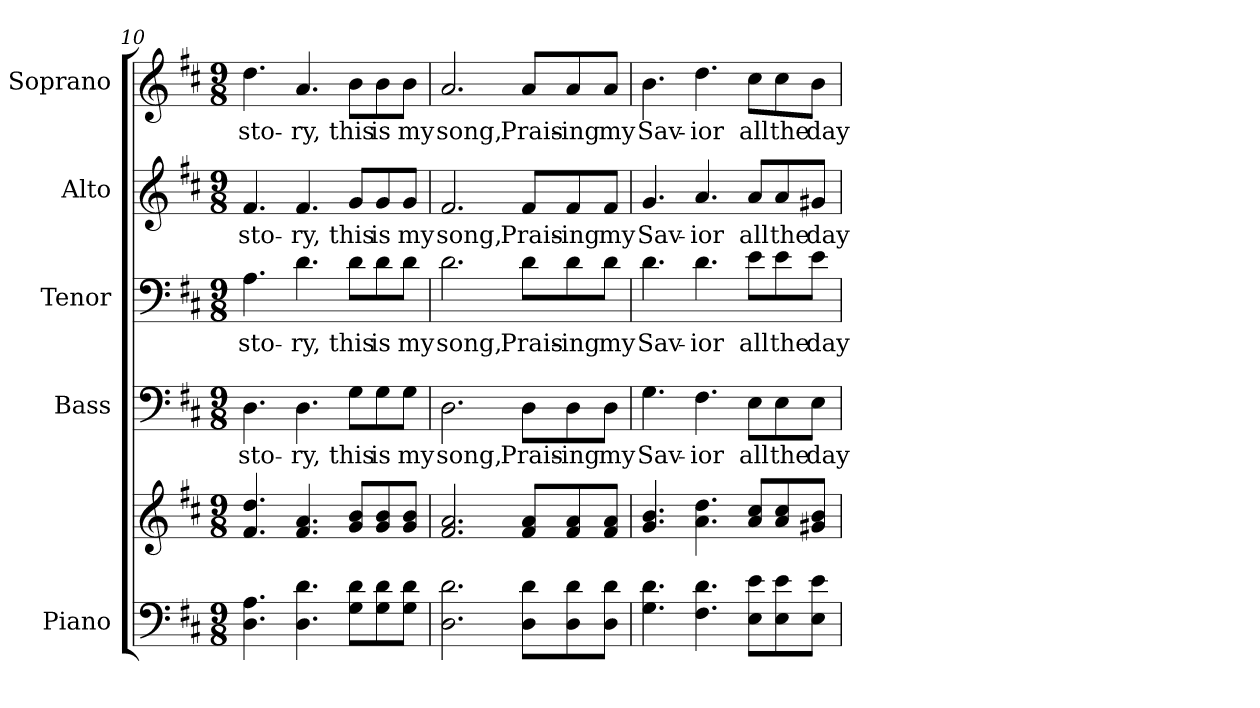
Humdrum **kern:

**kern	**kern	**kern	**text	**kern	**text	**kern	**text	**kern	**text
*part5	*part5	*part4	*part4	*part3	*part3	*part2	*part2	*part1	*part1
*staff6	*staff5	*staff4	*staff4	*staff3	*staff3	*staff2	*staff2	*staff1	*staff1
*I"Piano	*	*I"Bass	*	*I"Tenor	*	*I"Alto	*	*I"Soprano	*
*I'Pno.	*	*I'B.	*	*I'T.	*	*I'A.	*	*I'S.	*
*clefF4	*clefG2	*clefF4	*	*clefF4	*	*clefG2	*	*clefG2	*
*k[f#c#]	*k[f#c#]	*k[f#c#]	*	*k[f#c#]	*	*k[f#c#]	*	*k[f#c#]	*
*D:	*D:	*D:	*	*D:	*	*D:	*	*D:	*
*M9/8	*M9/8	*M9/8	*	*M9/8	*	*M9/8	*	*M9/8	*
=10	=10	=10	=10	=10	=10	=10	=10	=10	=10
!	!	!	!LO:LY:b:color=#000000	!	!	!	!	!	!
!	!	!	!	!	!LO:LY:b:color=#000000	!	!	!	!
!	!	!	!	!	!	!	!LO:LY:b:color=#000000	!	!
!	!	!	!	!	!	!	!	!	!LO:LY:b:color=#000000
4.Di\ 4.Ai	4.f#i/ 4.ddi	4.Di\	sto-	4.Ai\	sto-	4.f#i/	sto-	4.ddi\	sto-
!	!	!	!LO:LY:b:color=#000000	!	!	!	!	!	!
!	!	!	!	!	!LO:LY:b:color=#000000	!	!	!	!
!	!	!	!	!	!	!	!LO:LY:b:color=#000000	!	!
!	!	!	!	!	!	!	!	!	!LO:LY:b:color=#000000
4.Di\ 4.di	4.f#i/ 4.ai	4.Di\	-ry,	4.di\	-ry,	4.f#i/	-ry,	4.ai/	-ry,
!	!	!	!LO:LY:b:color=#000000	!	!	!	!	!	!
!	!	!	!	!	!LO:LY:b:color=#000000	!	!	!	!
!	!	!	!	!	!	!	!LO:LY:b:color=#000000	!	!
!	!	!	!	!	!	!	!	!	!LO:LY:b:color=#000000
8Gi\ 8di\L	8gi/ 8bi/L	8Gi\L	this	8di\L	this	8gi/L	this	8bi\L	this
!	!	!	!LO:LY:b:color=#000000	!	!	!	!	!	!
!	!	!	!	!	!LO:LY:b:color=#000000	!	!	!	!
!	!	!	!	!	!	!	!LO:LY:b:color=#000000	!	!
!	!	!	!	!	!	!	!	!	!LO:LY:b:color=#000000
8Gi\ 8di\	8gi/ 8bi/	8Gi\	is	8di\	is	8gi/	is	8bi\	is
!	!	!	!LO:LY:b:color=#000000	!	!	!	!	!	!
!	!	!	!	!	!LO:LY:b:color=#000000	!	!	!	!
!	!	!	!	!	!	!	!LO:LY:b:color=#000000	!	!
!	!	!	!	!	!	!	!	!	!LO:LY:b:color=#000000
8Gi\ 8di\J	8gi/ 8bi/J	8Gi\J	my	8di\J	my	8gi/J	my	8bi\J	my
!!LO:PB:g=z
=11	=11	=11	=11	=11	=11	=11	=11	=11	=11
!	!	!	!LO:LY:b:color=#000000	!	!	!	!	!	!
!	!	!	!	!	!LO:LY:b:color=#000000	!	!	!	!
!	!	!	!	!	!	!	!LO:LY:b:color=#000000	!	!
!	!	!	!	!	!	!	!	!	!LO:LY:b:color=#000000
2.Di\ 2.di	2.f#i/ 2.ai	2.Di\	song,	2.di\	song,	2.f#i/	song,	2.ai/	song,
!	!	!	!LO:LY:b:color=#000000	!	!	!	!	!	!
!	!	!	!	!	!LO:LY:b:color=#000000	!	!	!	!
!	!	!	!	!	!	!	!LO:LY:b:color=#000000	!	!
!	!	!	!	!	!	!	!	!	!LO:LY:b:color=#000000
8Di\ 8di\L	8f#i/ 8ai/L	8Di\L	Prais-	8di\L	Prais-	8f#i/L	Prais-	8ai/L	Prais-
!	!	!	!LO:LY:b:color=#000000	!	!	!	!	!	!
!	!	!	!	!	!LO:LY:b:color=#000000	!	!	!	!
!	!	!	!	!	!	!	!LO:LY:b:color=#000000	!	!
!	!	!	!	!	!	!	!	!	!LO:LY:b:color=#000000
8Di\ 8di\	8f#i/ 8ai/	8Di\	-ing	8di\	-ing	8f#i/	-ing	8ai/	-ing
!	!	!	!LO:LY:b:color=#000000	!	!	!	!	!	!
!	!	!	!	!	!LO:LY:b:color=#000000	!	!	!	!
!	!	!	!	!	!	!	!LO:LY:b:color=#000000	!	!
!	!	!	!	!	!	!	!	!	!LO:LY:b:color=#000000
8Di\ 8di\J	8f#i/ 8ai/J	8Di\J	my	8di\J	my	8f#i/J	my	8ai/J	my
=12	=12	=12	=12	=12	=12	=12	=12	=12	=12
!	!	!	!LO:LY:b:color=#000000	!	!	!	!	!	!
!	!	!	!	!	!LO:LY:b:color=#000000	!	!	!	!
!	!	!	!	!	!	!	!LO:LY:b:color=#000000	!	!
!	!	!	!	!	!	!	!	!	!LO:LY:b:color=#000000
4.Gi\ 4.di	4.gi/ 4.bi	4.Gi\	Sav-	4.di\	Sav-	4.gi/	Sav-	4.bi\	Sav-
!	!	!	!LO:LY:b:color=#000000	!	!	!	!	!	!
!	!	!	!	!	!LO:LY:b:color=#000000	!	!	!	!
!	!	!	!	!	!	!	!LO:LY:b:color=#000000	!	!
!	!	!	!	!	!	!	!	!	!LO:LY:b:color=#000000
4.F#i\ 4.di	4.ai\ 4.ddi	4.F#i\	-ior	4.di\	-ior	4.ai/	-ior	4.ddi\	-ior
!	!	!	!LO:LY:b:color=#000000	!	!	!	!	!	!
!	!	!	!	!	!LO:LY:b:color=#000000	!	!	!	!
!	!	!	!	!	!	!	!LO:LY:b:color=#000000	!	!
!	!	!	!	!	!	!	!	!	!LO:LY:b:color=#000000
8Ei\ 8ei\L	8ai/ 8cc#i/L	8Ei\L	all	8ei\L	all	8ai/L	all	8cc#i\L	all
!	!	!	!LO:LY:b:color=#000000	!	!	!	!	!	!
!	!	!	!	!	!LO:LY:b:color=#000000	!	!	!	!
!	!	!	!	!	!	!	!LO:LY:b:color=#000000	!	!
!	!	!	!	!	!	!	!	!	!LO:LY:b:color=#000000
8Ei\ 8ei\	8ai/ 8cc#i/	8Ei\	the	8ei\	the	8ai/	the	8cc#i\	the
!	!	!	!LO:LY:b:color=#000000	!	!	!	!	!	!
!	!	!	!	!	!LO:LY:b:color=#000000	!	!	!	!
!	!	!	!	!	!	!	!LO:LY:b:color=#000000	!	!
!	!	!	!	!	!	!	!	!	!LO:LY:b:color=#000000
8Ei\ 8ei\J	8g#Xi/ 8bi/J	8Ei\J	day	8ei\J	day	8g#Xi/J	day	8bi\J	day
=	=	=	=	=	=	=	=	=	=
*-	*-	*-	*-	*-	*-	*-	*-	*-	*-
